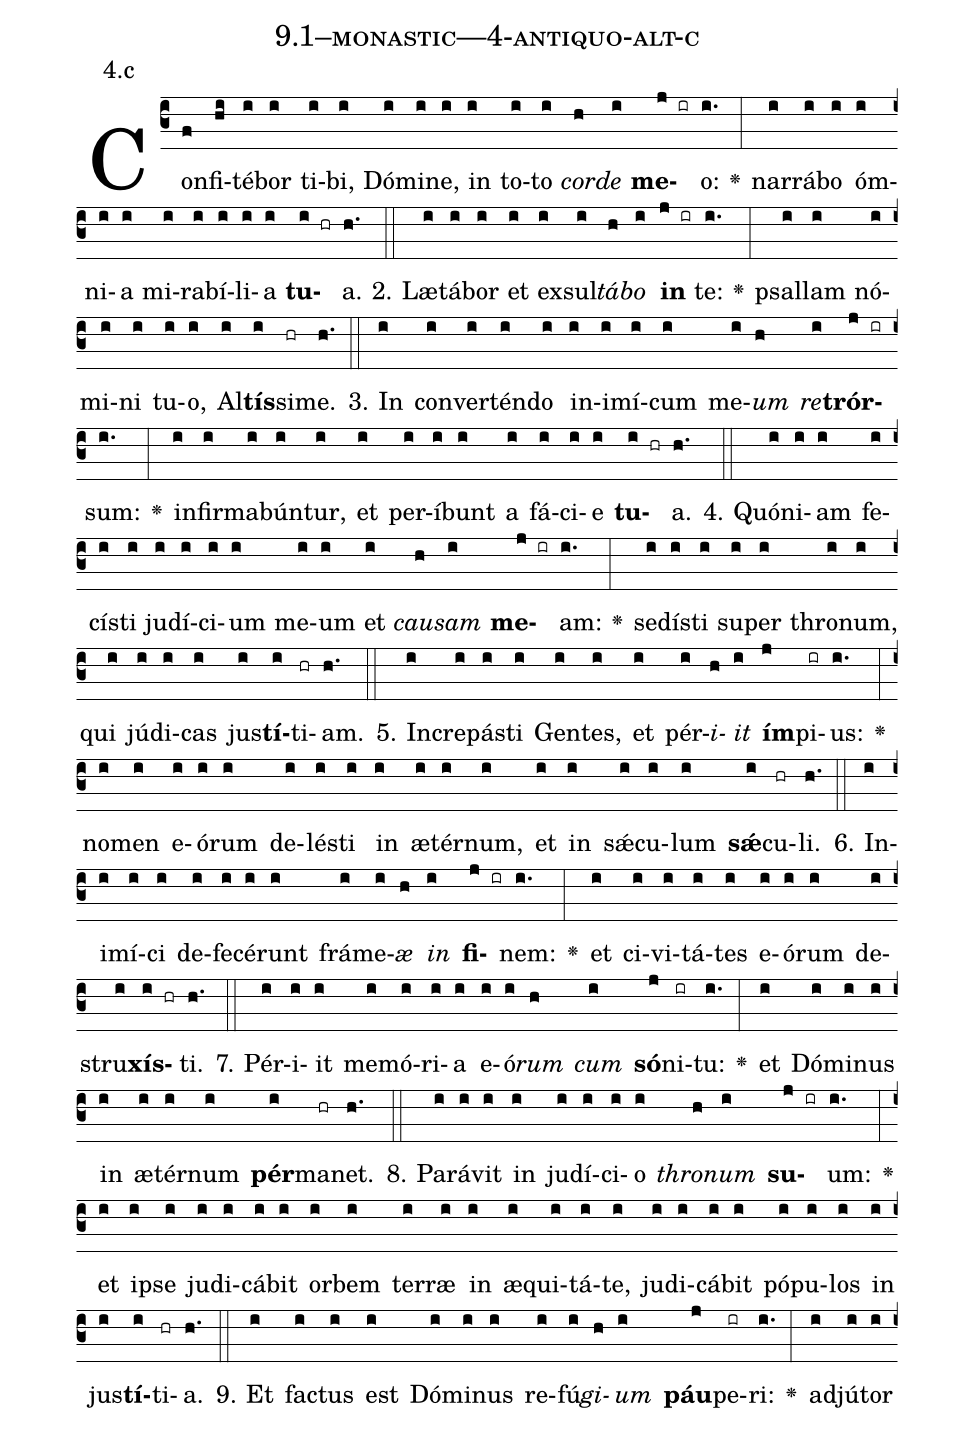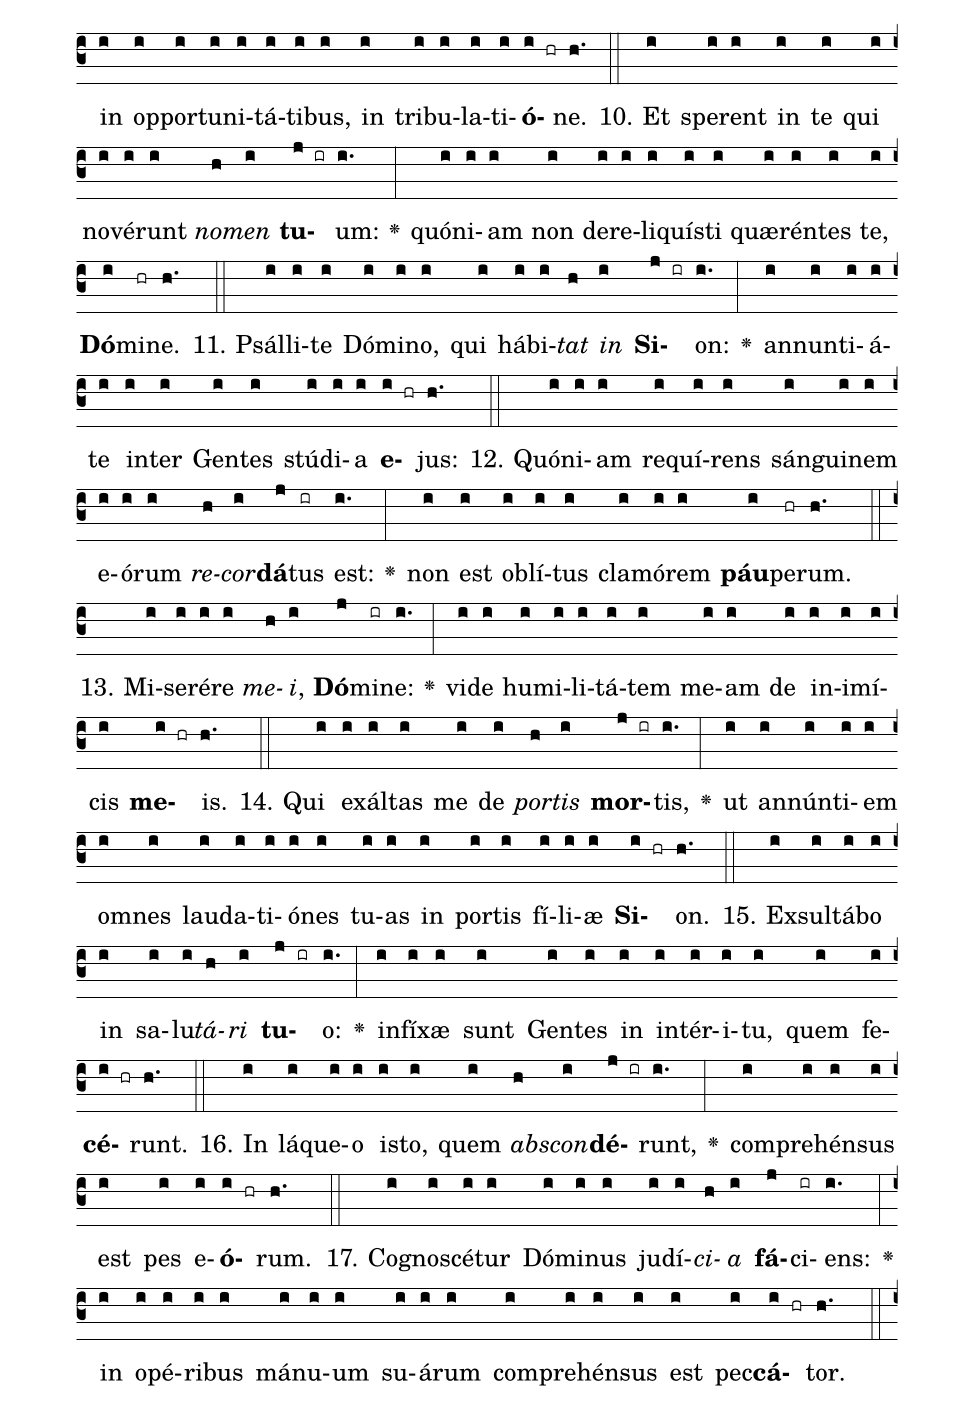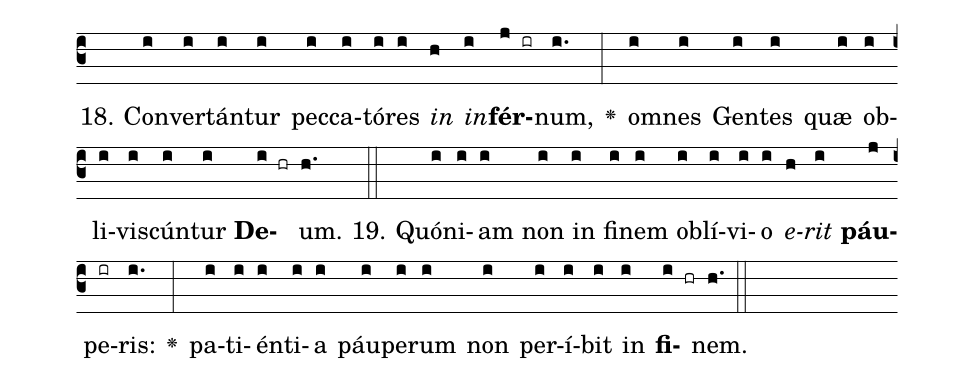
name: 9.1--monastic---4-antiquo-alt-c;
annotation: 4.c;
%%
(c3)Con(f)fi(hi)té(i)bor(i) ti(i)bi,(i) Dó(i)mi(i)ne,(i) in(i) to(i)to(i) <i>cor</i>(h)<i>de</i>(i) <b>me</b>(j ir)o:(i.) <v>\greheightstar</v>(:) nar(i)rá(i)bo(i) óm(i)ni(i)a(i) mi(i)ra(i)bí(i)li(i)a(i) <b>tu</b>(i hr)a.(h.) (::)
2. Læ(i)tá(i)bor(i) et(i) ex(i)sul(i)<i>tá</i>(h)<i>bo</i>(i) <b>in</b>(j ir) te:(i.) <v>\greheightstar</v>(:) psal(i)lam(i) nó(i)mi(i)ni(i) tu(i)o,(i) Al(i)<b>tís</b>(i)si(hr)me.(h.) (::)
3. In(i) con(i)ver(i)tén(i)do(i) in(i)i(i)mí(i)cum(i) me(i)<i>um</i>(h) <i>re</i>(i)<b>trór</b>(j ir)sum:(i.) <v>\greheightstar</v>(:) in(i)fir(i)ma(i)bún(i)tur,(i) et(i) per(i)í(i)bunt(i) a(i) fá(i)ci(i)e(i) <b>tu</b>(i hr)a.(h.) (::)
4. Quón(i)i(i)am(i) fe(i)cís(i)ti(i) ju(i)dí(i)ci(i)um(i) me(i)um(i) et(i) <i>cau</i>(h)<i>sam</i>(i) <b>me</b>(j ir)am:(i.) <v>\greheightstar</v>(:) se(i)dís(i)ti(i) su(i)per(i) thro(i)num,(i) qui(i) jú(i)di(i)cas(i) jus(i)<b>tí</b>(i)ti(hr)am.(h.) (::)
5. In(i)cre(i)pás(i)ti(i) Gen(i)tes,(i) et(i) pér(i)<i>i</i>(h)<i>it</i>(i) <b>ím</b>(j)pi(ir)us:(i.) <v>\greheightstar</v>(:) no(i)men(i) e(i)ó(i)rum(i) de(i)lés(i)ti(i) in(i) æ(i)tér(i)num,(i) et(i) in(i) sǽ(i)cu(i)lum(i) <b>sǽ</b>(i)cu(hr)li.(h.) (::)
6. In(i)i(i)mí(i)ci(i) de(i)fe(i)cé(i)runt(i) frá(i)me(i)<i>æ</i>(h) <i>in</i>(i) <b>fi</b>(j ir)nem:(i.) <v>\greheightstar</v>(:) et(i) ci(i)vi(i)tá(i)tes(i) e(i)ó(i)rum(i) de(i)stru(i)<b>xís</b>(i hr)ti.(h.) (::)
7. Pér(i)i(i)it(i) me(i)mó(i)ri(i)a(i) e(i)ó(i)<i>rum</i>(h) <i>cum</i>(i) <b>só</b>(j)ni(ir)tu:(i.) <v>\greheightstar</v>(:) et(i) Dó(i)mi(i)nus(i) in(i) æ(i)tér(i)num(i) <b>pér</b>(i)ma(hr)net.(h.) (::)
8. Pa(i)rá(i)vit(i) in(i) ju(i)dí(i)ci(i)o(i) <i>thro</i>(h)<i>num</i>(i) <b>su</b>(j ir)um:(i.) <v>\greheightstar</v>(:) et(i) ip(i)se(i) ju(i)di(i)cá(i)bit(i) or(i)bem(i) ter(i)ræ(i) in(i) æ(i)qui(i)tá(i)te,(i) ju(i)di(i)cá(i)bit(i) pó(i)pu(i)los(i) in(i) jus(i)<b>tí</b>(i)ti(hr)a.(h.) (::)
9. Et(i) fac(i)tus(i) est(i) Dó(i)mi(i)nus(i) re(i)fú(i)<i>gi</i>(h)<i>um</i>(i) <b>páu</b>(j)pe(ir)ri:(i.) <v>\greheightstar</v>(:) ad(i)jú(i)tor(i) in(i) op(i)por(i)tu(i)ni(i)tá(i)ti(i)bus,(i) in(i) tri(i)bu(i)la(i)ti(i)<b>ó</b>(i hr)ne.(h.) (::)
10. Et(i) spe(i)rent(i) in(i) te(i) qui(i) no(i)vé(i)runt(i) <i>no</i>(h)<i>men</i>(i) <b>tu</b>(j ir)um:(i.) <v>\greheightstar</v>(:) quón(i)i(i)am(i) non(i) de(i)re(i)li(i)quís(i)ti(i) quæ(i)rén(i)tes(i) te,(i) <b>Dó</b>(i)mi(hr)ne.(h.) (::)
11. Psál(i)li(i)te(i) Dó(i)mi(i)no,(i) qui(i) há(i)bi(i)<i>tat</i>(h) <i>in</i>(i) <b>Si</b>(j ir)on:(i.) <v>\greheightstar</v>(:) an(i)nun(i)ti(i)á(i)te(i) in(i)ter(i) Gen(i)tes(i) stú(i)di(i)a(i) <b>e</b>(i hr)jus:(h.) (::)
12. Quón(i)i(i)am(i) re(i)quí(i)rens(i) sán(i)gui(i)nem(i) e(i)ó(i)rum(i) <i>re</i>(h)<i>cor</i>(i)<b>dá</b>(j)tus(ir) est:(i.) <v>\greheightstar</v>(:) non(i) est(i) ob(i)lí(i)tus(i) cla(i)mó(i)rem(i) <b>páu</b>(i)pe(hr)rum.(h.) (::)
13. Mi(i)se(i)ré(i)re(i) <i>me</i>(h)<i>i</i>,(i) <b>Dó</b>(j)mi(ir)ne:(i.) <v>\greheightstar</v>(:) vi(i)de(i) hu(i)mi(i)li(i)tá(i)tem(i) me(i)am(i) de(i) in(i)i(i)mí(i)cis(i) <b>me</b>(i hr)is.(h.) (::)
14. Qui(i) ex(i)ál(i)tas(i) me(i) de(i) <i>por</i>(h)<i>tis</i>(i) <b>mor</b>(j ir)tis,(i.) <v>\greheightstar</v>(:) ut(i) an(i)nún(i)ti(i)em(i) om(i)nes(i) lau(i)da(i)ti(i)ó(i)nes(i) tu(i)as(i) in(i) por(i)tis(i) fí(i)li(i)æ(i) <b>Si</b>(i hr)on.(h.) (::)
15. Ex(i)sul(i)tá(i)bo(i) in(i) sa(i)lu(i)<i>tá</i>(h)<i>ri</i>(i) <b>tu</b>(j ir)o:(i.) <v>\greheightstar</v>(:) in(i)fí(i)xæ(i) sunt(i) Gen(i)tes(i) in(i) in(i)tér(i)i(i)tu,(i) quem(i) fe(i)<b>cé</b>(i hr)runt.(h.) (::)
16. In(i) lá(i)que(i)o(i) is(i)to,(i) quem(i) <i>abs</i>(h)<i>con</i>(i)<b>dé</b>(j ir)runt,(i.) <v>\greheightstar</v>(:) com(i)pre(i)hén(i)sus(i) est(i) pes(i) e(i)<b>ó</b>(i hr)rum.(h.) (::)
17. Co(i)gno(i)scé(i)tur(i) Dó(i)mi(i)nus(i) ju(i)dí(i)<i>ci</i>(h)<i>a</i>(i) <b>fá</b>(j)ci(ir)ens:(i.) <v>\greheightstar</v>(:) in(i) o(i)pé(i)ri(i)bus(i) má(i)nu(i)um(i) su(i)á(i)rum(i) com(i)pre(i)hén(i)sus(i) est(i) pec(i)<b>cá</b>(i hr)tor.(h.) (::)
18. Con(i)ver(i)tán(i)tur(i) pec(i)ca(i)tó(i)res(i) <i>in</i>(h) <i>in</i>(i)<b>fér</b>(j ir)num,(i.) <v>\greheightstar</v>(:) om(i)nes(i) Gen(i)tes(i) quæ(i) ob(i)li(i)vis(i)cún(i)tur(i) <b>De</b>(i hr)um.(h.) (::)
19. Quón(i)i(i)am(i) non(i) in(i) fi(i)nem(i) ob(i)lí(i)vi(i)o(i) <i>e</i>(h)<i>rit</i>(i) <b>páu</b>(j)pe(ir)ris:(i.) <v>\greheightstar</v>(:) pa(i)ti(i)én(i)ti(i)a(i) páu(i)pe(i)rum(i) non(i) per(i)í(i)bit(i) in(i) <b>fi</b>(i hr)nem.(h.) (::)
